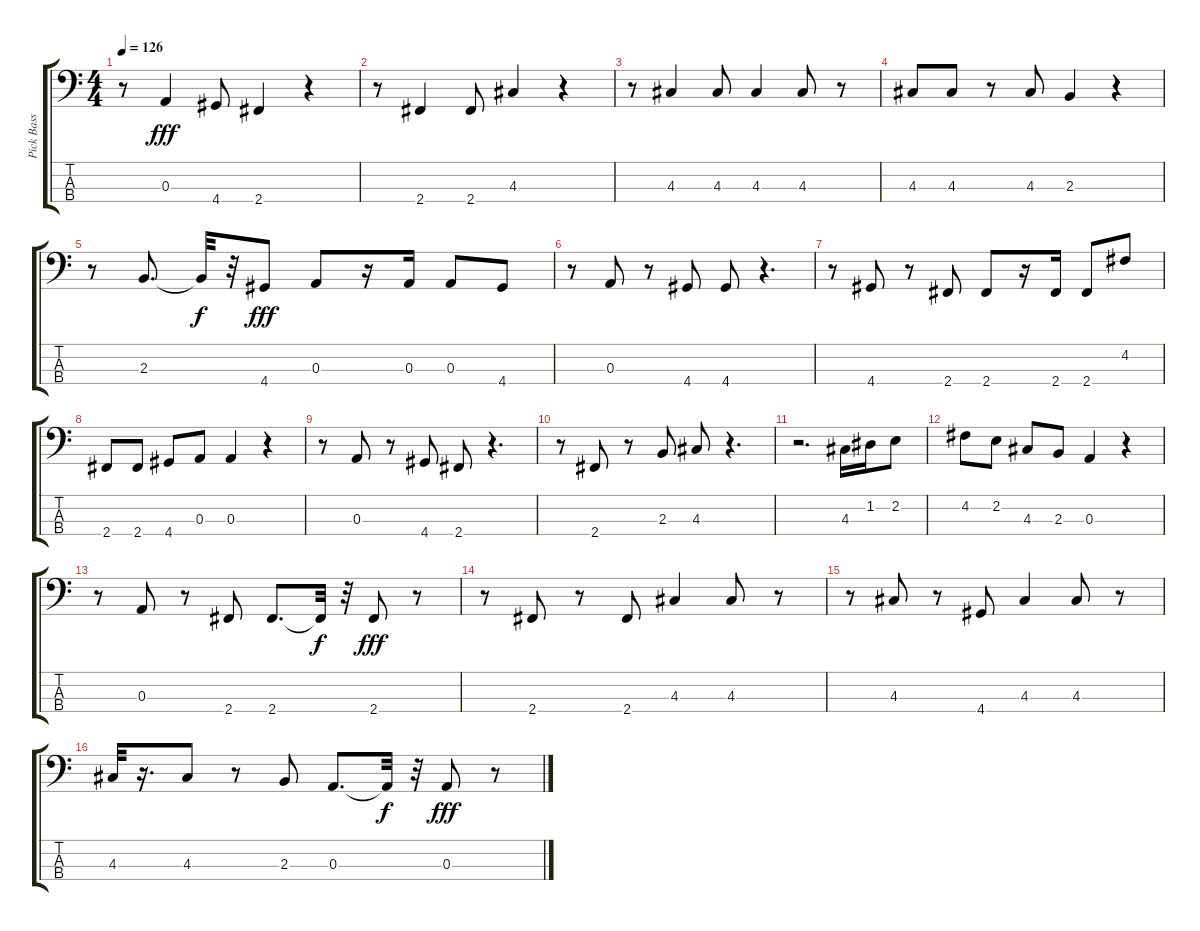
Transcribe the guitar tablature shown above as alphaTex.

\track ("Pick Bass" "Pick Bass") {instrument electricbasspick}
\staff {score tabs}
\tuning (G2 D2 A1 E1) {hide}
\ts (4 4)
\tempo 126
\clef f4
\ks c
r.8{dy fff} 0.3.4 4.4.8 2.4.4 r.4 |
r.8 2.4.4 2.4.8 4.3.4 r.4 |
r.8 4.3.4 4.3.8 4.3.4 4.3.8 r.8 |
4.3.8 4.3.8 r.8 4.3.8 2.3.4 r.4 |
r.8 2.3.8{d} 2.3{t}.32{dy f} r.32 4.4.8{dy fff} 0.3.8 r.16 0.3.16 0.3.8 4.4.8 |
r.8 0.3.8 r.8 4.4.8 4.4.8 r.4{d} |
r.8 4.4.8 r.8 2.4.8 2.4.8 r.16 2.4.16 2.4.8 4.2.8 |
2.4.8 2.4.8 4.4.8 0.3.8 0.3.4 r.4 |
r.8 0.3.8 r.8 4.4.8 2.4.8 r.4{d} |
r.8 2.4.8 r.8 2.3.8 4.3.8 r.4{d} |
r.2{d} 4.3.16 1.2.16 2.2.8 |
4.2.8 2.2.8 4.3.8 2.3.8 0.3.4 r.4 |
r.8 0.3.8 r.8 2.4.8 2.4.8{d} 2.4{t}.32{dy f} r.32 2.4.8{dy fff} r.8 |
r.8 2.4.8 r.8 2.4.8 4.3.4 4.3.8 r.8 |
r.8 4.3.8 r.8 4.4.8 4.3.4 4.3.8 r.8 |
4.3.32 r.16{d} 4.3.8 r.8 2.3.8 0.3.8{d} 0.3{t}.32{dy f} r.32 0.3.8{dy fff} r.8
